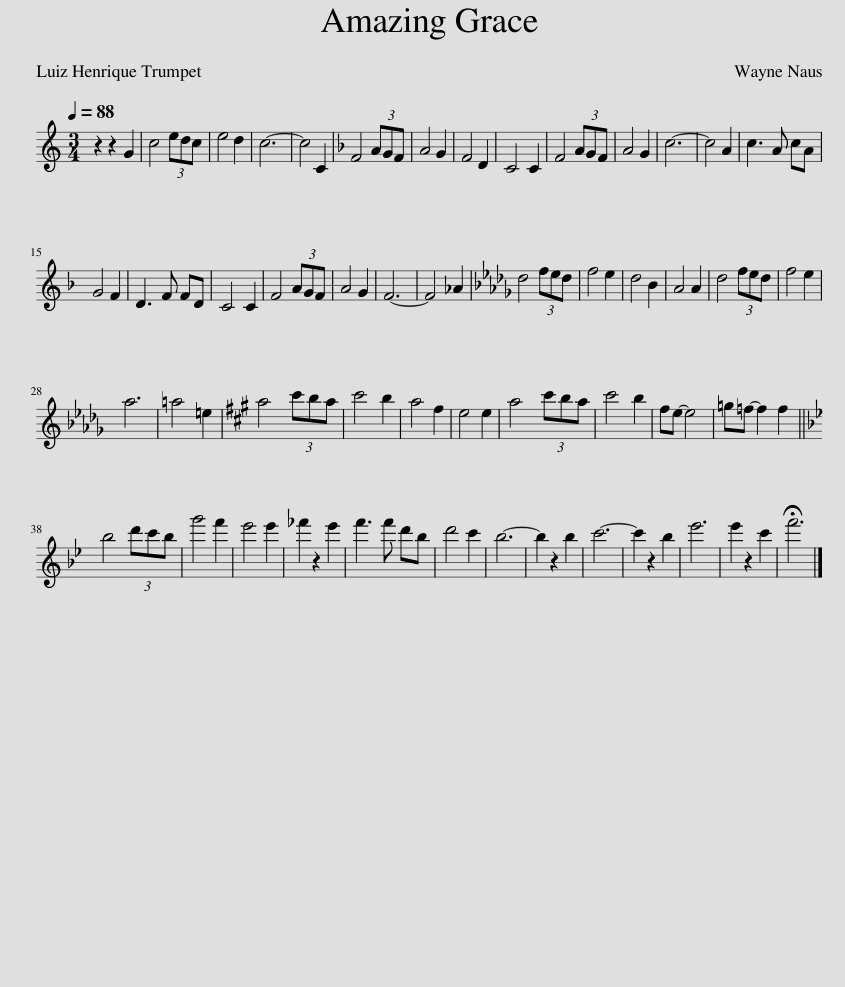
X:1
L:1/8
Q:1/4=88
M:3/4
I:linebreak $
K:none
V:1 treble transpose=-2
V:1
[K:C] z2 z2 G2 | c4 (3edc | e4 d2 | c6- | c4 C2 | %5
[K:F] F4 (3AGF | A4 G2 | F4 D2 | C4 C2 | F4 (3AGF | %10
 A4 G2 | c6- | c4 A2 | c3 A cA |$ G4 F2 | %15
 D3 F FD | C4 C2 | F4 (3AGF | A4 G2 | F6- | %20
 F4 _A2 |[K:Db] d4 (3fed | f4 e2 | d4 B2 | A4 A2 | %25
 d4 (3fed | f4 e2 |$ a6 | =a4 =e2 |[K:A] a4 (3c'ba | %30
 c'4 b2 | a4 f2 | e4 e2 | a4 (3c'ba | c'4 b2 | %35
 fe- e4 | =g=f- f2 f2 ||$[K:Bb] b4 (3d'c'b | g'4 f'2 | e'4 e'2 | %40
 _f'2 z2 e'2 | f'3 f' d'b | d'4 c'2 | b6- | b2 z2 b2 | %45
 c'6- | c'2 z2 b2 | e'6 | e'2 z2 c'2 | !fermata!f'6 |] %50
